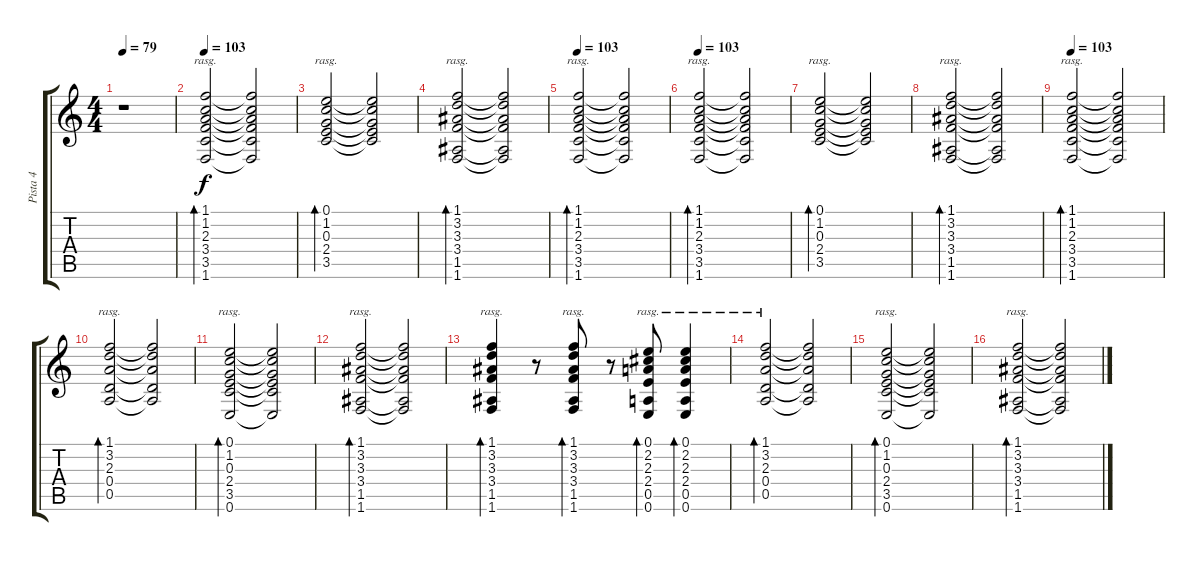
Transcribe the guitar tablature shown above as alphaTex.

\track ("Pista 4" "Pista 4") {instrument electricguitarclean}
\staff {score tabs}
\tuning (E4 B3 G3 D3 A2 E2) {hide}
\ts (4 4)
\tempo 79
\clef g2
\ks c
r.1{dy f} |
\tempo 103
(1.1 1.2 2.3 3.4 3.5 1.6).2{bd 60 rasg ii} (1.1{t} 1.2{t} 2.3{t} 3.4{t} 3.5{t} 1.6{t}).2 |
(0.1 1.2 0.3 2.4 3.5).2{bd 60 rasg ii} (0.1{t} 1.2{t} 0.3{t} 2.4{t} 3.5{t}).2 |
(1.1 3.2 3.3 3.4 1.5 1.6).2{bd 60 rasg ii} (1.1{t} 3.2{t} 3.3{t} 3.4{t} 1.5{t} 1.6{t}).2 |
\tempo 103
(1.1 1.2 2.3 3.4 3.5 1.6).2{bd 60 rasg ii} (1.1{t} 1.2{t} 2.3{t} 3.4{t} 3.5{t} 1.6{t}).2 |
\tempo 103
(1.1 1.2 2.3 3.4 3.5 1.6).2{bd 60 rasg ii} (1.1{t} 1.2{t} 2.3{t} 3.4{t} 3.5{t} 1.6{t}).2 |
(0.1 1.2 0.3 2.4 3.5).2{bd 60 rasg ii} (0.1{t} 1.2{t} 0.3{t} 2.4{t} 3.5{t}).2 |
(1.1 3.2 3.3 3.4 1.5 1.6).2{bd 60 rasg ii} (1.1{t} 3.2{t} 3.3{t} 3.4{t} 1.5{t} 1.6{t}).2 |
\tempo 103
(1.1 1.2 2.3 3.4 3.5 1.6).2{bd 60 rasg ii} (1.1{t} 1.2{t} 2.3{t} 3.4{t} 3.5{t} 1.6{t}).2 |
(1.1 3.2 2.3 0.4 0.5).2{bd 60 rasg ii} (1.1{t} 3.2{t} 2.3{t} 0.4{t} 0.5{t}).2 |
(0.1 1.2 0.3 2.4 3.5 0.6).2{bd 60 rasg ii} (0.1{t} 1.2{t} 0.3{t} 2.4{t} 3.5{t} 0.6{t}).2 |
(1.1 3.2 3.3 3.4 1.5 1.6).2{bd 60 rasg ii} (1.1{t} 3.2{t} 3.3{t} 3.4{t} 1.5{t} 1.6{t}).2 |
(1.1 3.2 3.3 3.4 1.5 1.6).4{bd 60 rasg ii} r.8 (1.1 3.2 3.3 3.4 1.5 1.6).8{bd 60 rasg ii} r.8 (0.1 2.2 2.3 2.4 0.5 0.6).8{bd 60 rasg ii} (0.1 2.2 2.3 2.4 0.5 0.6).4{bd 60 rasg ii} |
(1.1 3.2 2.3 0.4 0.5).2{bd 60 rasg ii} (1.1{t} 3.2{t} 2.3{t} 0.4{t} 0.5{t}).2 |
(0.1 1.2 0.3 2.4 3.5 0.6).2{bd 60 rasg ii} (0.1{t} 1.2{t} 0.3{t} 2.4{t} 3.5{t} 0.6{t}).2 |
(1.1 3.2 3.3 3.4 1.5 1.6).2{bd 60 rasg ii} (1.1{t} 3.2{t} 3.3{t} 3.4{t} 1.5{t} 1.6{t}).2
